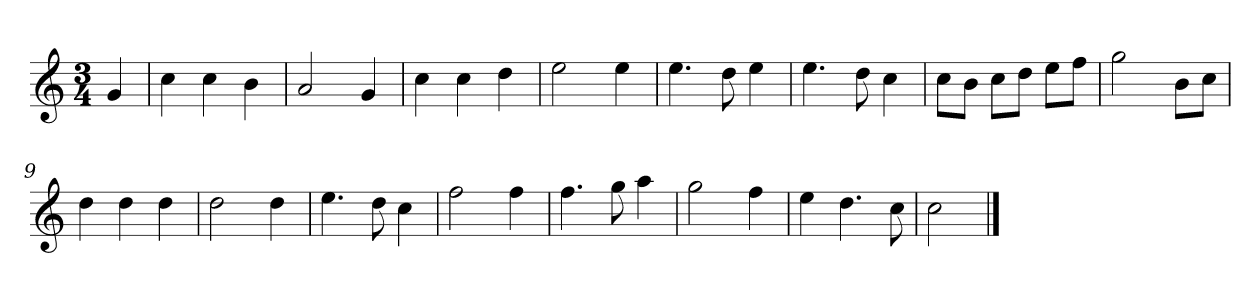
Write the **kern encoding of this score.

**kern
*part1
*staff1
*k[]
*M3/4
*MM120
=
4g
=1
4cc
4cc
4b
=2
2a
4g
=3
4cc
4cc
4dd
=4
2ee
4ee
=5
4.ee
8dd
4ee
=6
4.ee
8dd
4cc
=7
8ccL
8bJ
8ccL
8ddJ
8eeL
8ffJ
=8
2gg
8bL
8ccJ
=9
4dd
4dd
4dd
=10
2dd
4dd
=11
4.ee
8dd
4cc
=12
2ff
4ff
=13
4.ff
8gg
4aa
=14
2gg
4ff
=15
4ee
4.dd
8cc
=16
2cc
==
*-
